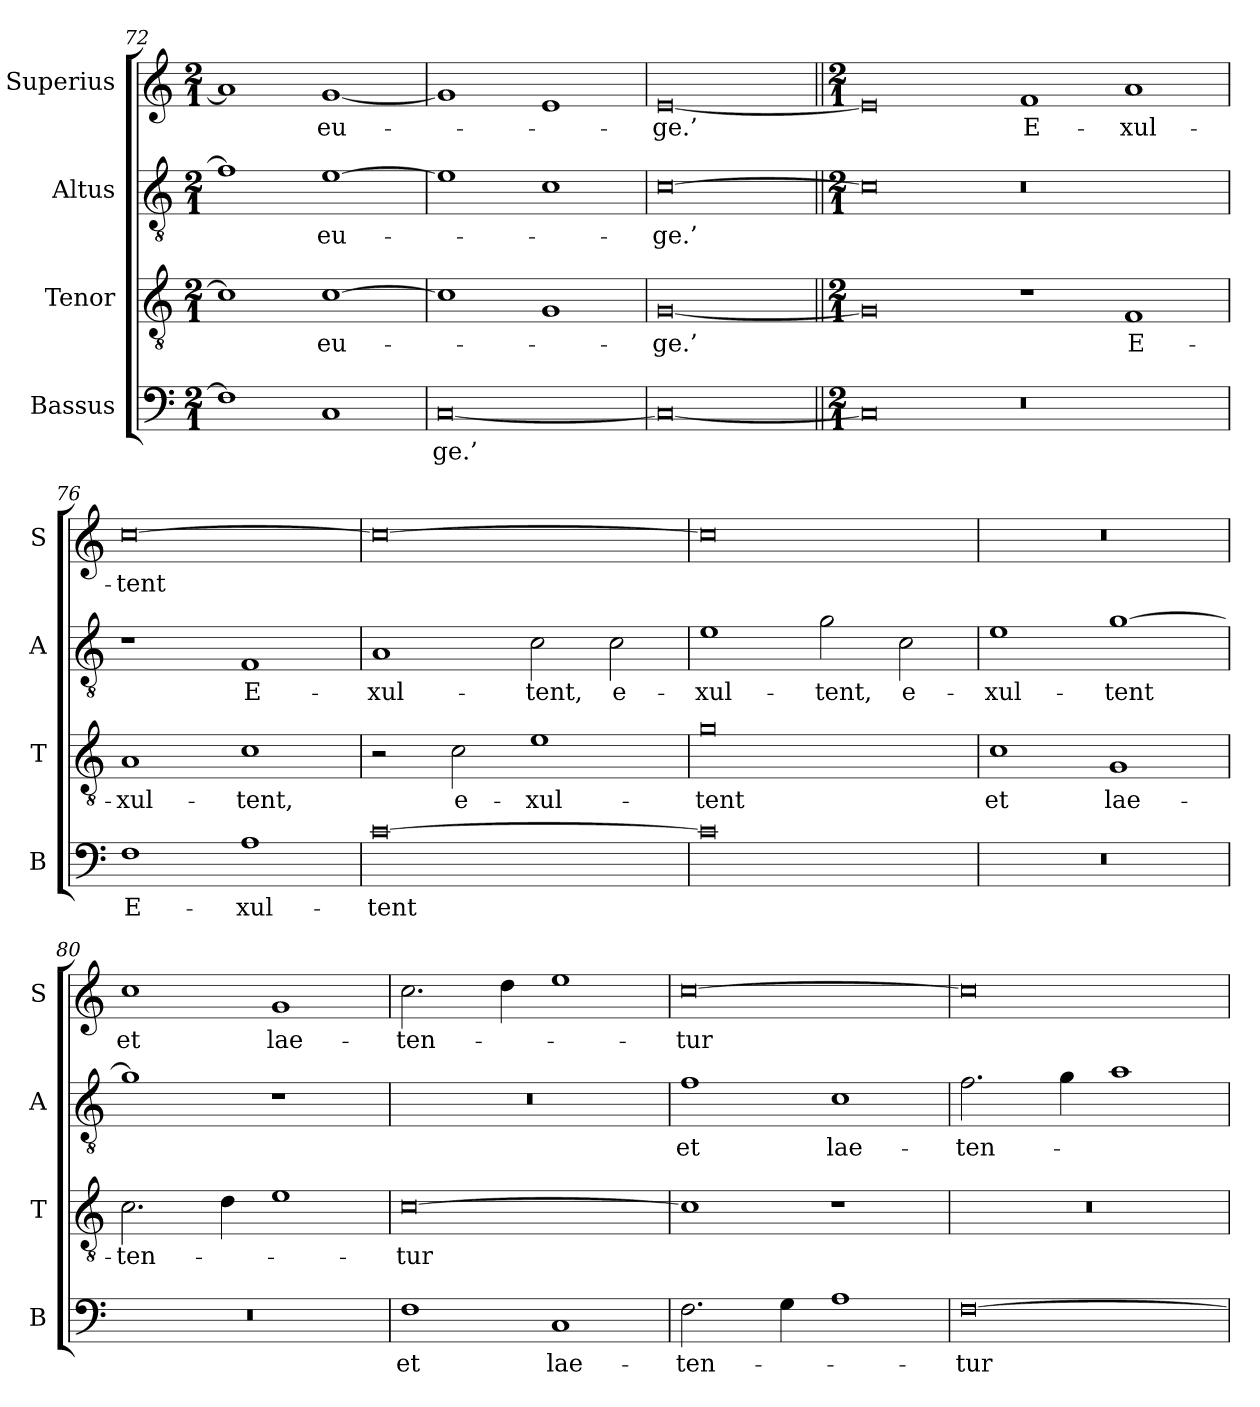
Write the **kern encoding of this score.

**kern	**text	**kern	**text	**kern	**text	**kern	**text
*part4	*part4	*part3	*part3	*part2	*part2	*part1	*part1
*staff4	*staff4	*staff3	*staff3	*staff2	*staff2	*staff1	*staff1
*I"Bassus	*	*I"Tenor	*	*I"Altus	*	*I"Superius	*
*I'B	*	*I'T	*	*I'A	*	*I'S	*
*clefF4	*	*clefGv2	*	*clefGv2	*	*clefG2	*
*k[]	*	*k[]	*	*k[]	*	*k[]	*
*M2/1	*	*M2/1	*	*M2/1	*	*M2/1	*
=72	=72	=72	=72	=72	=72	=72	=72
1F]	.	1c]	.	1f]	.	1a]	.
1C	.	[1c	eu-	[1e	eu-	[1g	eu-
=73	=73	=73	=73	=73	=73	=73	=73
[0C	-ge.’	1c]	.	1e]	.	1g]	.
.	.	1G	.	1c	.	1e	.
=74	=74	=74	=74	=74	=74	=74	=74
0C_	.	[0G	-ge.’	[0c	-ge.’	[0e	-ge.’
=75||	=75||	=75||	=75||	=75||	=75||	=75||	=75||
*M2/1	*	*M2/1	*	*M2/1	*	*M2/1	*
0C]	.	0G]	.	0c]	.	0e]	.
0r	.	1r	.	0r	.	1f	E-
.	.	1F	E-	.	.	1a	-xul-
=76	=76	=76	=76	=76	=76	=76	=76
1F	E-	1A	-xul-	1r	.	[0cc	-tent
1A	-xul-	1c	-tent,	1F	E-	.	.
=77	=77	=77	=77	=77	=77	=77	=77
[0c	-tent	2r	.	1A	-xul-	0cc_	.
.	.	2c	e-	.	.	.	.
.	.	1e	-xul-	2c	-tent,	.	.
.	.	.	.	2c	e-	.	.
=78	=78	=78	=78	=78	=78	=78	=78
0c]	.	0g	-tent	1e	-xul-	0cc]	.
.	.	.	.	2g	-tent,	.	.
.	.	.	.	2c	e-	.	.
=79	=79	=79	=79	=79	=79	=79	=79
0r	.	1c	et	1e	-xul-	0r	.
.	.	1G	lae-	[1g	-tent	.	.
=80	=80	=80	=80	=80	=80	=80	=80
0r	.	2.c	-ten-	1g]	.	1cc	et
.	.	4d	.	.	.	.	.
.	.	1e	.	1r	.	1g	lae-
=81	=81	=81	=81	=81	=81	=81	=81
1F	et	[0c	-tur	0r	.	2.cc	-ten-
.	.	.	.	.	.	4dd	.
1C	lae-	.	.	.	.	1ee	.
=82	=82	=82	=82	=82	=82	=82	=82
2.F	-ten-	1c]	.	1f	et	[0cc	-tur
4G	.	.	.	.	.	.	.
1A	.	1r	.	1c	lae-	.	.
=83	=83	=83	=83	=83	=83	=83	=83
[0F	-tur	0r	.	2.f	-ten-	0cc]	.
.	.	.	.	4g	.	.	.
.	.	.	.	1a	.	.	.
=	=	=	=	=	=	=	=
*-	*-	*-	*-	*-	*-	*-	*-
